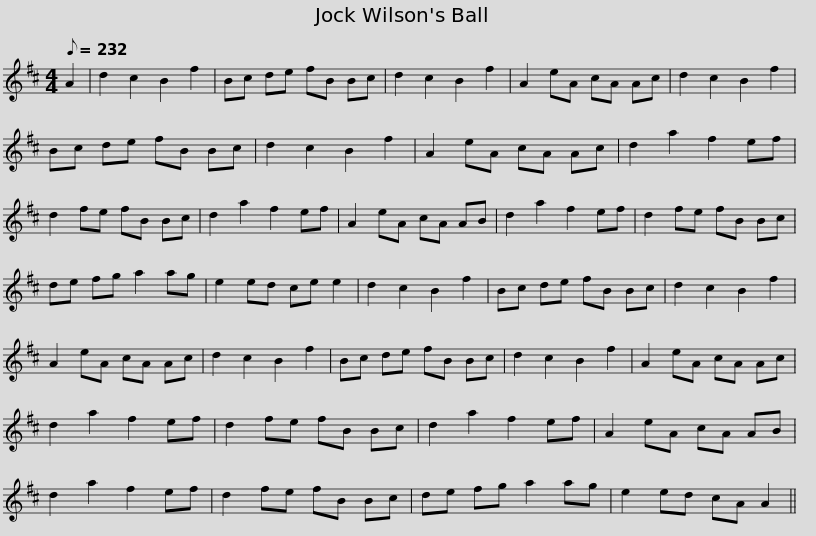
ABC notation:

X:1
L:1/8
Q:1/8=232
M:4/4
I:linebreak $
K:Bmin
V:1 treble
V:1
 A2 | d2 c2 B2 f2 | Bc de fB Bc | d2 c2 B2 f2 | A2 eA cA Ac | %5
 d2 c2 B2 f2 | Bc de fB Bc | d2 c2 B2 f2 |$ A2 eA cA Ac | d2 a2 f2 ef | %10
 d2 fe fB Bc | d2 a2 f2 ef | A2 eA cA AB | d2 a2 f2 ef | d2 fe fB Bc |$ %15
 de fg a2 ag | e2 ed ce e2 | d2 c2 B2 f2 | Bc de fB Bc | d2 c2 B2 f2 | %20
 A2 eA cA Ac | d2 c2 B2 f2 |$ Bc de fB Bc | d2 c2 B2 f2 | A2 eA cA Ac | %25
 d2 a2 f2 ef | d2 fe fB Bc | d2 a2 f2 ef | A2 eA cA AB |$ d2 a2 f2 ef | %30
 d2 fe fB Bc | de fg a2 ag | e2 ed cA A2 || %33
